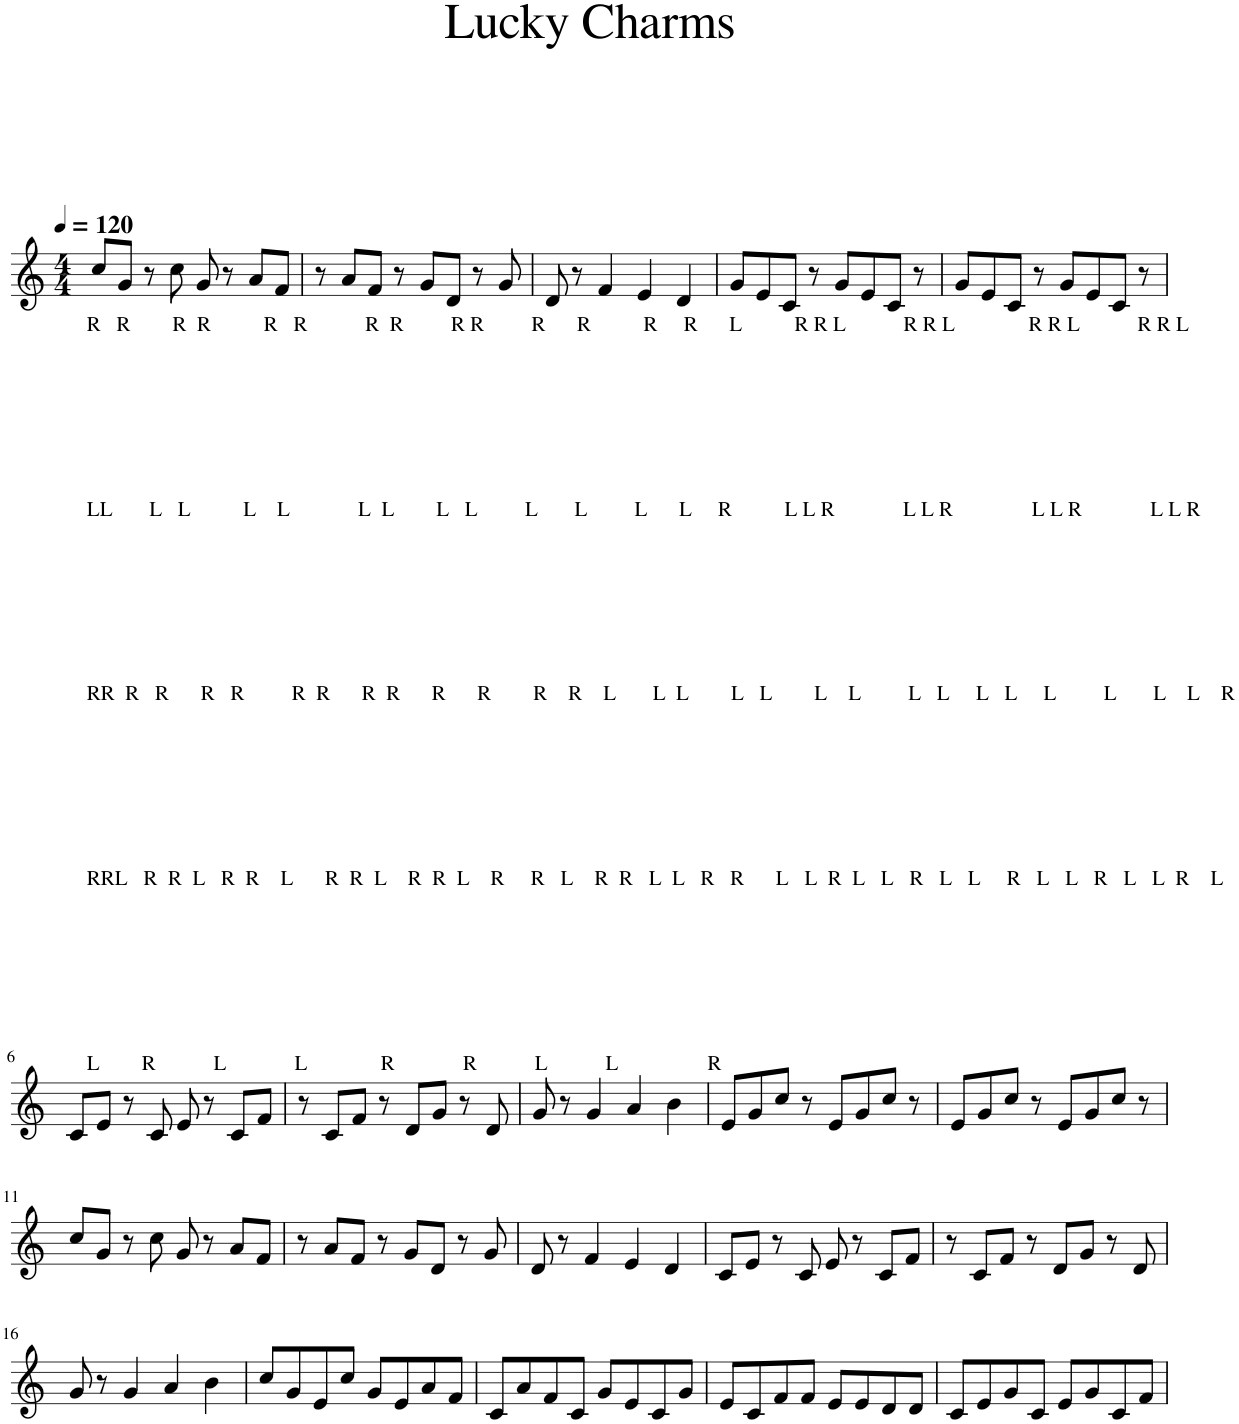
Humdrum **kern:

**kern
*part1
*staff1
*I"Piano
*I'Pno.
*clefG2
*k[]
*M4/4
*MM120
=1
!LO:TX:b:t=R   R        R  R          R   R           R  R         R R         R      R          R     R      L          R R L           R R L              R R L           R R L
!LO:TX:b:t=LL       L   L          L    L             L  L        L   L         L       L         L      L     R          L L R             L L R               L L R             L L R
!LO:TX:b:t=RR  R   R      R   R         R  R      R  R      R      R        R    R    L       L  L        L   L        L    L         L   L     L   L     L         L       L    L    R
!LO:TX:b:t=RRL   R  R  L   R  R    L      R  R  L    R  R  L    R     R   L    R  R   L  L   R   R      L   L  R  L   L   R   L   L     R   L   L   R   L   L  R    L
!LO:TX:b:t=L        R           L             L              R             R           L           L                 R
8cc/L
8g/J
8r
8cc\
8g/
8r
8a/L
8f/J
=2
8r
8a/L
8f/J
8r
8g/L
8d/J
8r
8g/
=3
8d/
8r
4f/
4e/
4d/
=4
8g/L
8e/
8c/J
8r
8g/L
8e/
8c/J
8r
=5
8g/L
8e/
8c/J
8r
8g/L
8e/
8c/J
8r
!!LO:LB:g=z
=6
8c/L
8e/J
8r
8c/
8e/
8r
8c/L
8f/J
=7
8r
8c/L
8f/J
8r
8d/L
8g/J
8r
8d/
=8
8g/
8r
4g/
4a/
4b\
=9
8e/L
8g/
8cc/J
8r
8e/L
8g/
8cc/J
8r
=10
8e/L
8g/
8cc/J
8r
8e/L
8g/
8cc/J
8r
!!LO:LB:g=z
=11
8cc/L
8g/J
8r
8cc\
8g/
8r
8a/L
8f/J
=12
8r
8a/L
8f/J
8r
8g/L
8d/J
8r
8g/
=13
8d/
8r
4f/
4e/
4d/
=14
8c/L
8e/J
8r
8c/
8e/
8r
8c/L
8f/J
=15
8r
8c/L
8f/J
8r
8d/L
8g/J
8r
8d/
!!LO:LB:g=z
=16
8g/
8r
4g/
4a/
4b\
=17
8cc/L
8g/
8e/
8cc/J
8g/L
8e/
8a/
8f/J
=18
8c/L
8a/
8f/
8c/J
8g/L
8e/
8c/
8g/J
=19
8e/L
8c/
8f/
8f/J
8e/L
8e/
8d/
8d/J
=20
8c/L
8e/
8g/
8c/J
8e/L
8g/
8c/
8f/J
=
*-
